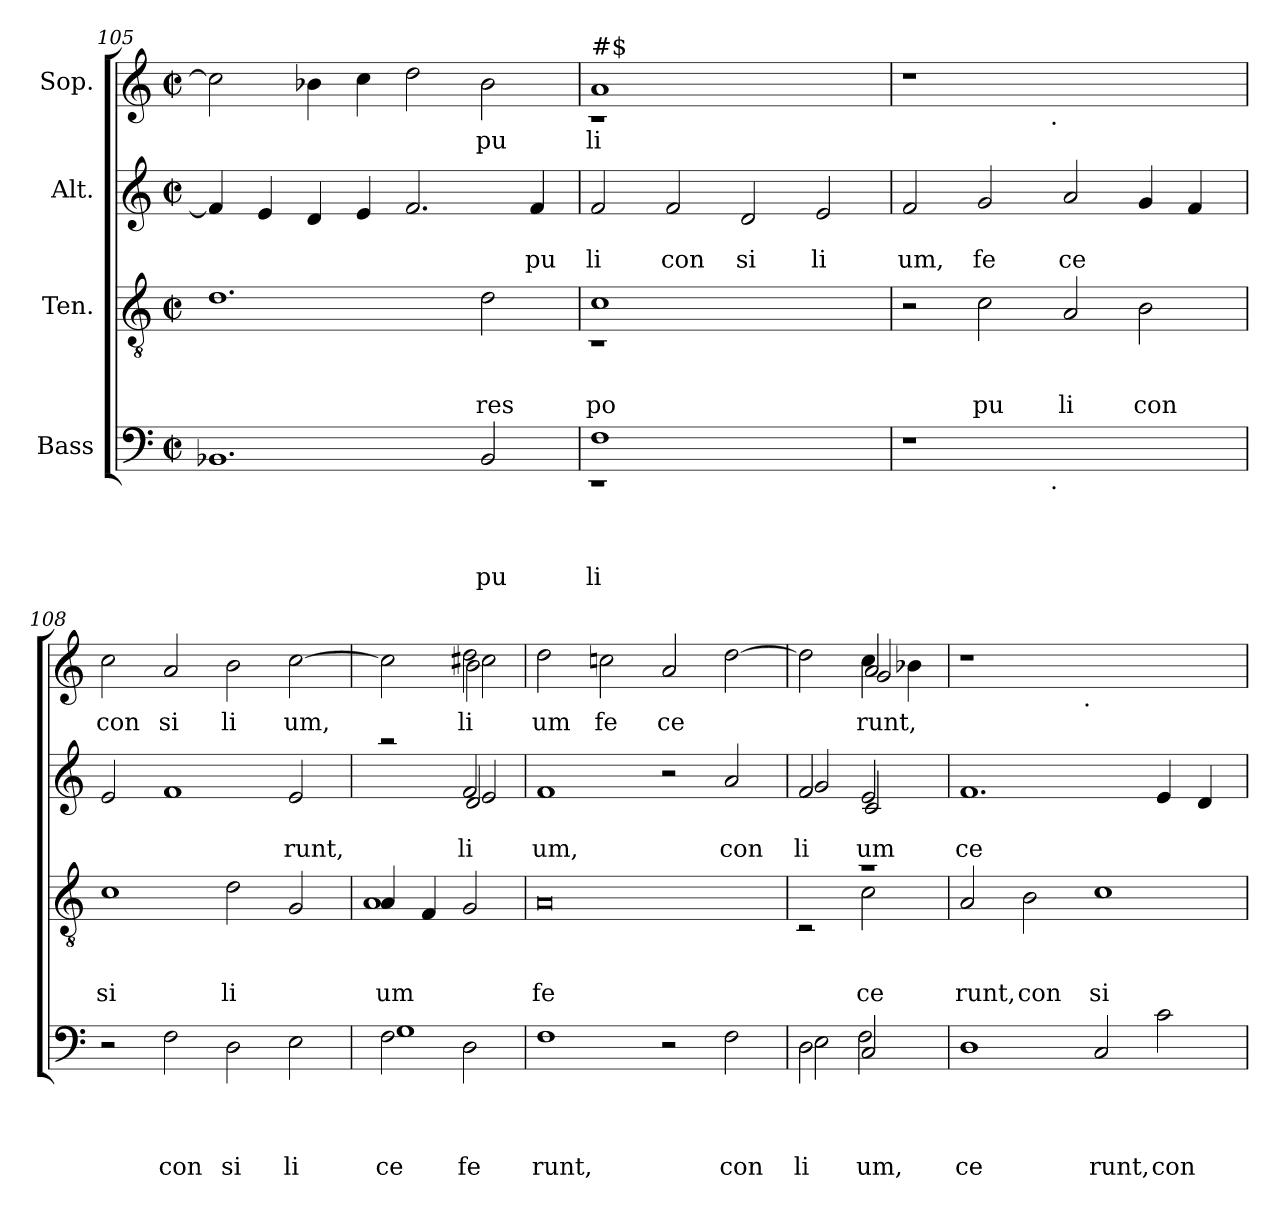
**kern	**text	**text	**text	**text	**kern	**text	**text	**text	**kern	**text	**text	**kern	**text
*part4	*part4	*part4	*part4	*part4	*part3	*part3	*part3	*part3	*part2	*part2	*part2	*part1	*part1
*staff4	*staff4	*staff4	*staff4	*staff4	*staff3	*staff3	*staff3	*staff3	*staff2	*staff2	*staff2	*staff1	*staff1
*I"Bass	*	*	*	*	*I"Ten.	*	*	*	*I"Alt.	*	*	*I"Sop.	*
*clefF4	*	*	*	*	*clefGv2	*	*	*	*clefG2	*	*	*clefG2	*
*k[]	*	*	*	*	*k[]	*	*	*	*k[]	*	*	*k[]	*
*C:	*	*	*	*	*C:	*	*	*	*C:	*	*	*C:	*
*M2/2	*	*	*	*	*M2/2	*	*	*	*M2/2	*	*	*M2/2	*
*met(c|)	*	*	*	*	*met(c|)	*	*	*	*met(c|)	*	*	*met(c|)	*
=105	=105	=105	=105	=105	=105	=105	=105	=105	=105	=105	=105	=105	=105
1.BB-X	.	.	.	.	1.d	.	.	.	4f/]	.	.	2cc\]	.
.	.	.	.	.	.	.	.	.	4e/	.	.	.	.
.	.	.	.	.	.	.	.	.	4d/	.	.	4b-X\	.
.	.	.	.	.	.	.	.	.	4e/	.	.	4cc\	.
.	.	.	.	.	.	.	.	.	2.f/	.	.	2dd\	.
!	!	!	!	!LO:LY:b	!	!	!	!LO:LY:b	!	!	!	!	!LO:LY:b
2BB-/	.	.	.	pu	2d\	.	.	res	.	.	.	2b-\	pu
!	!	!	!	!	!	!	!	!	!	!	!LO:LY:b	!	!
.	.	.	.	.	.	.	.	.	4f/	.	pu	.	.
!!LO:LB:g=z
=106	=106	=106	=106	=106	=106	=106	=106	=106	=106	=106	=106	=106	=106
*^	*	*	*	*	*^	*	*	*	*	*	*	*^	*
!	!	!	!	!	!	!	!	!	!	!	!	!	!	!LO:TX:a:t=#$	!	!
!	!LO:N:vis=1	!	!	!	!LO:LY:b	!	!LO:N:vis=1	!	!	!LO:LY:b	!	!	!LO:LY:b	!	!LO:N:vis=1	!LO:LY:b
1F	0rEE	.	.	.	li	1c	0rC	.	.	po	2f/	.	li	1a	0rc	li
!	!	!	!	!	!	!	!	!	!	!	!	!	!LO:LY:b	!	!	!
.	.	.	.	.	.	.	.	.	.	.	2f/	.	con	.	.	.
!	!	!	!	!	!	!	!	!	!	!	!	!	!LO:LY:b	!	!	!
1ryy	.	.	.	.	.	1ryy	.	.	.	.	2d/	.	si	1ryy	.	.
!	!	!	!	!	!	!	!	!	!	!	!	!	!LO:LY:b	!	!	!
.	.	.	.	.	.	.	.	.	.	.	2e/	.	li	.	.	.
*	*	*	*	*	*	*v	*v	*	*	*	*	*	*	*	*	*
=107	=107	=107	=107	=107	=107	=107	=107	=107	=107	=107	=107	=107	=107	=107	=107
!	!	!	!	!	!	!	!	!	!	!	!	!LO:LY:b	!	!	!
1r	2ryy	.	.	.	.	2r	.	.	.	2f/	.	um,	1r	2ryy	.
!	!	!	!	!	!	!	!	!	!LO:LY:b	!	!	!LO:LY:b	!	!	!
.	4...ryy	.	.	.	.	2c\	.	.	pu	2g/	.	fe	.	4...ryy	.
!	!	!	!	!	!	!	!	!	!	!	!	!	!	!LO:TX:b:t=.	!
!	!LO:TX:b:t=.	!	!	!	!	!	!	!	!	!	!	!	!	!	!
.	1ryy	.	.	.	.	.	.	.	.	.	.	.	.	1ryy	.
!	!	!	!	!	!	!	!	!	!LO:LY:b	!	!	!LO:LY:b	!	!	!
1ryy	.	.	.	.	.	2A/	.	.	li	2a/	.	ce	1ryy	.	.
!	!	!	!	!	!	!	!	!	!LO:LY:b	!	!	!	!	!	!
.	.	.	.	.	.	2B\	.	.	con	4g/	.	.	.	.	.
.	.	.	.	.	.	.	.	.	.	4f/	.	.	.	.	.
.	32ryy	.	.	.	.	.	.	.	.	.	.	.	.	32ryy	.
=108	=108	=108	=108	=108	=108	=108	=108	=108	=108	=108	=108	=108	=108	=108	=108
!	!	!	!	!	!	!	!	!	!LO:LY:b	!	!	!	!	!	!LO:LY:b
*v	*v	*	*	*	*	*	*	*	*	*	*	*	*v	*v	*
2r	.	.	.	.	1c	.	.	si	2e/	.	.	2cc\	con
!	!	!	!	!LO:LY:b	!	!	!	!	!	!	!	!	!LO:LY:b
2F\	.	.	.	con	.	.	.	.	1f	.	.	2a/	si
!	!	!	!	!LO:LY:b	!	!	!	!LO:LY:b	!	!	!	!	!LO:LY:b
2D\	.	.	.	si	2d\	.	.	li	.	.	.	2b\	li
!	!	!	!	!LO:LY:b	!	!	!	!	!	!	!LO:LY:b	!	!LO:LY:b
2E\	.	.	.	li	2G/	.	.	.	2e/	.	runt,	[>2cc\	um,
=109	=109	=109	=109	=109	=109	=109	=109	=109	=109	=109	=109	=109	=109
!	!	!	!	!LO:LY:b	!	!	!	!	!	!	!	!	!
*^	*	*	*	*	*	*	*	*	*	*	*	*	*
!	!	!	!	!	!LO:LY:b	!	!	!	!LO:LY:b	!	!	!	!	!
*	*	*	*	*	*	*^	*	*	*	*^	*	*	*^	*
*	*	*	*	*	*	*	*	*	*	*	*	*^	*	*	*	*^	*
2F\	1G	.	.	.	ce	4A/	1A	.	.	um	2raa	2ryy	2ryy	.	.	2cc\]	2ryy	2ryy	.
.	.	.	.	.	.	4F/	.	.	.	.	.	.	.	.	.	.	.	.	.
!	!	!	!	!	!LO:LY:b	!	!	!	!	!	!	!	!	!	!LO:LY:b	!	!	!	!
!	!	!	!	!	!	!	!	!	!	!	!	!	!	!	!LO:LY:b	!	!	!	!
!	!	!	!	!	!	!	!	!	!	!	!	!	!	!	!LO:LY:b	!	!	!	!LO:LY:b
!	!	!	!	!	!	!	!	!	!	!	!	!	!	!	!	!	!	!	!LO:LY:b
!	!	!	!	!	!	!	!	!	!	!	!	!	!	!	!	!	!	!	!LO:LY:b
2D\	.	.	.	.	fe	2G/	.	.	.	.	2f/	2d/	2e/	.	li	2dd\	2b\	2cc#X\	li
*v	*v	*	*	*	*	*	*	*	*	*	*	*	*	*	*	*	*	*	*
*	*	*	*	*	*v	*v	*	*	*	*	*	*	*	*	*	*	*	*
=110	=110	=110	=110	=110	=110	=110	=110	=110	=110	=110	=110	=110	=110	=110	=110	=110	=110
!	!	!	!	!LO:LY:b	!	!	!	!LO:LY:b	!	!	!	!	!LO:LY:b	!	!	!	!LO:LY:b
*	*	*	*	*	*	*	*	*	*v	*v	*v	*	*	*	*	*	*
*	*	*	*	*	*	*	*	*	*	*	*	*v	*v	*v	*
1F	.	.	.	runt,	0A	.	.	fe	1f	.	um,	2dd\	um
!	!	!	!	!	!	!	!	!	!	!	!	!	!LO:LY:b
.	.	.	.	.	.	.	.	.	.	.	.	2ccn\	fe
!	!	!	!	!	!	!	!	!	!	!	!	!	!LO:LY:b
2r	.	.	.	.	.	.	.	.	2r	.	.	2a/	ce
!	!	!	!	!LO:LY:b	!	!	!	!	!	!	!LO:LY:b	!	!
2F\	.	.	.	con	.	.	.	.	2a/	.	con	[>2dd\	.
=111	=111	=111	=111	=111	=111	=111	=111	=111	=111	=111	=111	=111	=111
!	!	!	!	!LO:LY:b	!	!	!	!	!	!	!	!	!
*^	*	*	*	*	*	*	*	*	*	*	*	*	*
!	!	!	!	!	!LO:LY:b	!	!	!	!	!	!	!LO:LY:b	!	!
*	*	*	*	*	*	*^	*	*	*	*^	*	*	*	*
!	!	!	!	!	!	!	!	!	!	!	!	!	!	!LO:LY:b	!	!
*	*	*	*	*	*	*	*	*	*	*	*	*	*	*	*^	*
*	*	*	*	*	*	*	*	*	*	*	*	*	*	*	*	*^	*
2D\	2E\	.	.	.	li	1ra	2rC	.	.	.	2f/	2g/	.	li	2dd\]	2ryy	2ryy	.
!	!	!	!	!	!LO:LY:b	!	!	!	!	!	!	!	!	!	!	!	!	!
!	!	!	!	!	!LO:LY:b	!	!	!	!	!LO:LY:b	!	!	!	!LO:LY:b	!	!	!	!
!	!	!	!	!	!	!	!	!	!	!	!	!	!	!LO:LY:b	!	!	!	!LO:LY:b
2C/	2F\	.	.	.	um,	.	2c\	.	.	ce	2e/	2c/	.	um	4cc\	2a/	2g/	runt,
.	.	.	.	.	.	.	.	.	.	.	.	.	.	.	4b-X\	.	.	.
*v	*v	*	*	*	*	*	*	*	*	*	*v	*v	*	*	*v	*v	*v	*
*	*	*	*	*	*v	*v	*	*	*	*	*	*	*	*
!!LO:LB:g=z
=112	=112	=112	=112	=112	=112	=112	=112	=112	=112	=112	=112	=112	=112
!	!	!	!	!	!	!	!	!	!	!	!	!LO:TX:a:t="	!
!	!	!	!	!LO:LY:b	!	!	!	!LO:LY:b	!	!	!LO:LY:b	!	!
*	*	*	*	*	*	*	*	*	*	*	*	*^	*
1D	.	.	.	ce	2A/	.	.	runt,	1.f	.	ce	1r	2ryy	.
!	!	!	!	!	!	!	!	!LO:LY:b	!	!	!	!	!	!
.	.	.	.	.	2B\	.	.	con	.	.	.	.	4...ryy	.
!	!	!	!	!	!	!	!	!	!	!	!	!	!LO:TX:b:t=.	!
.	.	.	.	.	.	.	.	.	.	.	.	.	1ryy	.
!	!	!	!	!LO:LY:b	!	!	!	!LO:LY:b	!	!	!	!	!	!
2C/	.	.	.	runt,	1c	.	.	si	.	.	.	1ryy	.	.
!	!	!	!	!LO:LY:b	!	!	!	!	!	!	!	!	!	!
2c\	.	.	.	con	.	.	.	.	4e/	.	.	.	.	.
.	.	.	.	.	.	.	.	.	4d/	.	.	.	.	.
.	.	.	.	.	.	.	.	.	.	.	.	.	32ryy	.
*	*	*	*	*	*	*	*	*	*	*	*	*v	*v	*
=	=	=	=	=	=	=	=	=	=	=	=	=	=
*-	*-	*-	*-	*-	*-	*-	*-	*-	*-	*-	*-	*-	*-
